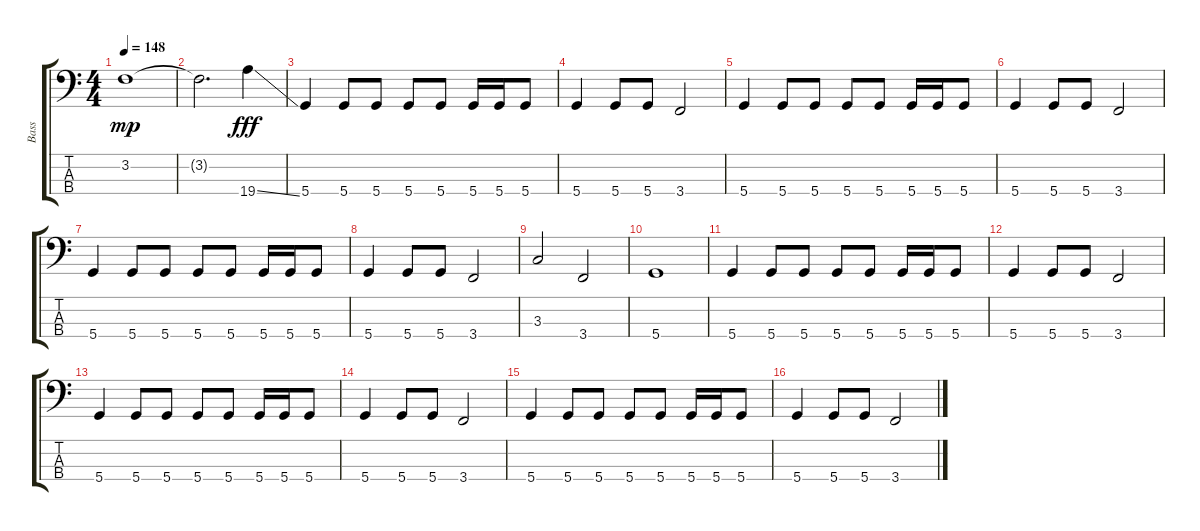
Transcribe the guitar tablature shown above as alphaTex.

\track ("Bass" "Bass") {instrument electricbasspick}
\staff {score tabs}
\tuning (G2 D2 A1 D1) {hide}
\ts (4 4)
\tempo 148
\clef f4
\ks c
3.2{t}.1{dy mp} |
3.2{t}.2{d} 19.4{ss}.4{dy fff} |
5.4.4 5.4.8 5.4.8 5.4.8 5.4.8 5.4.16 5.4.16 5.4.8 |
5.4.4 5.4.8 5.4.8 3.4.2 |
5.4.4 5.4.8 5.4.8 5.4.8 5.4.8 5.4.16 5.4.16 5.4.8 |
5.4.4 5.4.8 5.4.8 3.4.2 |
5.4.4 5.4.8 5.4.8 5.4.8 5.4.8 5.4.16 5.4.16 5.4.8 |
5.4.4 5.4.8 5.4.8 3.4.2 |
3.3.2 3.4.2 |
5.4.1 |
5.4.4 5.4.8 5.4.8 5.4.8 5.4.8 5.4.16 5.4.16 5.4.8 |
5.4.4 5.4.8 5.4.8 3.4.2 |
5.4.4 5.4.8 5.4.8 5.4.8 5.4.8 5.4.16 5.4.16 5.4.8 |
5.4.4 5.4.8 5.4.8 3.4.2 |
5.4.4 5.4.8 5.4.8 5.4.8 5.4.8 5.4.16 5.4.16 5.4.8 |
5.4.4 5.4.8 5.4.8 3.4.2
